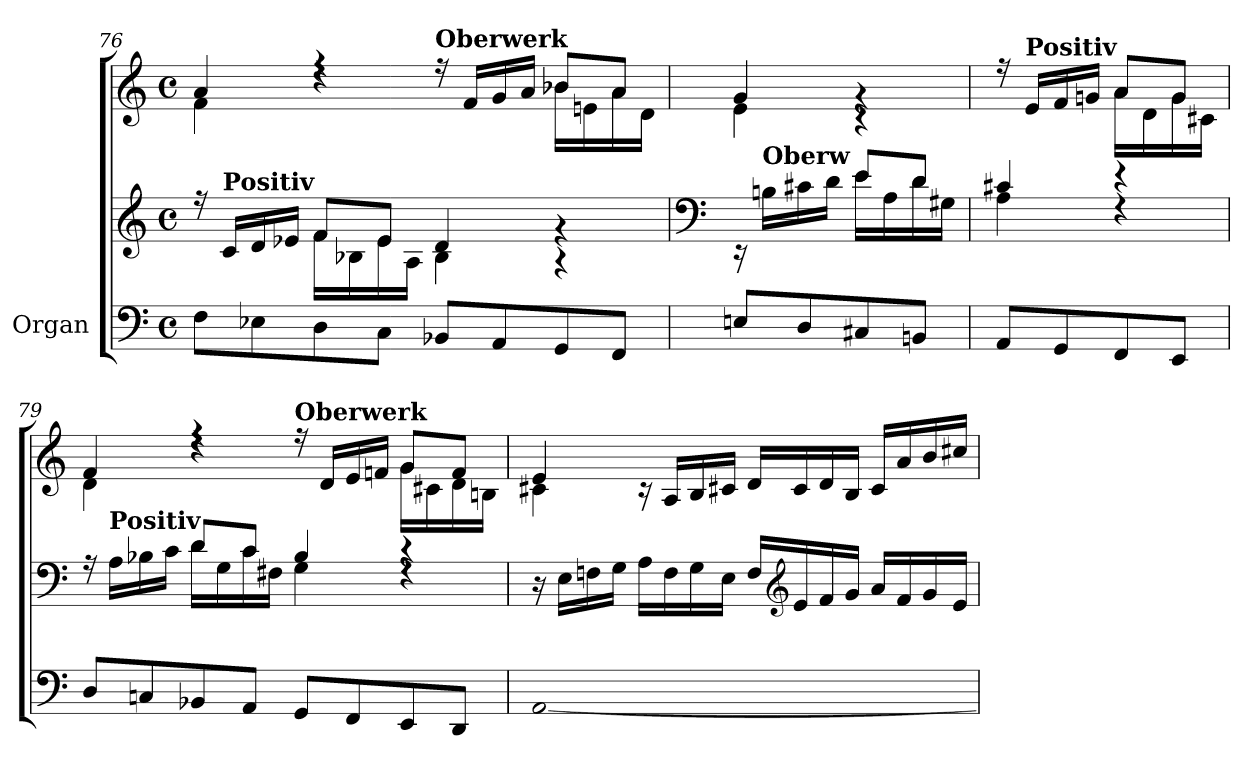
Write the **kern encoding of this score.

**kern	**kern	**kern
*part1	*part1	*part1
*staff3	*staff2	*staff1
*I"Organ	*	*
*clefF4	*clefG2	*clefG2
*k[]	*k[]	*k[]
*M4/4	*M4/4	*M4/4
*met(c)	*met(c)	*met(c)
=76	=76	=76
*	*^	*^
8F\L	4ryy	16rff	4a/	4f\
!	!	!LO:TX:a:B:t=Positiv	!	!
.	.	16c/LL	.	.
8E-X\	.	16d/	.	.
.	.	16e-X/JJ	.	.
8D\	8f/L	16f\LL	4r	4rdd
.	.	16B-X\	.	.
8C\J	8e-/J	16e-\	.	.
.	.	16A\JJ	.	.
!	!	!	!LO:TX:a:B:t=Oberwerk	!
8BB-X/L	4d/	4B-\	4ryy	16rff
.	.	.	.	16f/LL
8AA/	.	.	.	16g/
.	.	.	.	16a/JJ
8GG/	4rg	4r	8b-X/L	16b-\LL
.	.	.	.	16en\
8FF/J	.	.	8a/J	16a\
.	.	.	.	16d\JJ
=77	=77	=77	=77	=77
*	*clefF4	*	*	*
8En/L	16rEE	16ryy	4g/	4e\
!	!LO:TX:a:B:t=Oberw	!	!	!
.	8.ryy	16Bn\LL	.	.
8D/	.	16c#X\	.	.
.	.	16d\JJ	.	.
8C#X/	8e/L	16e\LL	4rg	4r
.	.	16A\	.	.
8BBn/J	8d/J	16d\	.	.
.	.	16G#X\JJ	.	.
!!LO:PB:g=z	!!
=78	=78	=78	=78	=78
8AA/L	4c#X/	4A\	4ryy	16rff
!	!	!	!	!LO:TX:a:B:t=Positiv
.	.	.	.	16e/LL
8GG/	.	.	.	16f/
.	.	.	.	16gn/JJ
8FF/	4r	4rF	8a/L	16a\LL
.	.	.	.	16d\
8EE/J	.	.	8g/J	16g\
.	.	.	.	16c#X\JJ
=79	=79	=79	=79	=79
8D/L	4ryy	16rA	4f/	4d\
!	!	!LO:TX:a:B:t=Positiv	!	!
.	.	16A\LL	.	.
8Cn/	.	16B-X\	.	.
.	.	16c\JJ	.	.
8BB-X/	8d/L	16d\LL	4r	4rdd
.	.	16G\	.	.
8AA/J	8c/J	16c\	.	.
.	.	16F#X\JJ	.	.
!	!	!	!LO:TX:a:B:t=Oberwerk	!
8GG/L	4B-/	4G\	4ryy	16rff
.	.	.	.	16d/LL
8FF/	.	.	.	16e/
.	.	.	.	16fn/JJ
8EE/	4r	4rF	8g/L	16g\LL
.	.	.	.	16c#X\
8DD/J	.	.	8f/J	16d\
.	.	.	.	16Bn\JJ
*	*v	*v	*	*
=80	=80	=80	=80
!LO:N:head=open	!	!	!
[1AA	16r	4e/	4c#X\
.	16E\LL	.	.
.	16Fn\	.	.
.	16G\JJ	.	.
.	16A\LL	16rc	2.ryy
.	16F\	16A/LL	.
.	16G\	16B/	.
.	16E\JJ	16c#X/JJ	.
.	16F/LL	16d/LL	.
*	*clefG2	*	*
.	16e/	16c#/	.
.	16f/	16d/	.
.	16g/JJ	16B/JJ	.
.	16a/LL	16c#/LL	.
.	16f/	16a/	.
.	16g/	16b/	.
.	16e/JJ	16cc#X/JJ	.
*	*	*v	*v
=	=	=
*-	*-	*-
